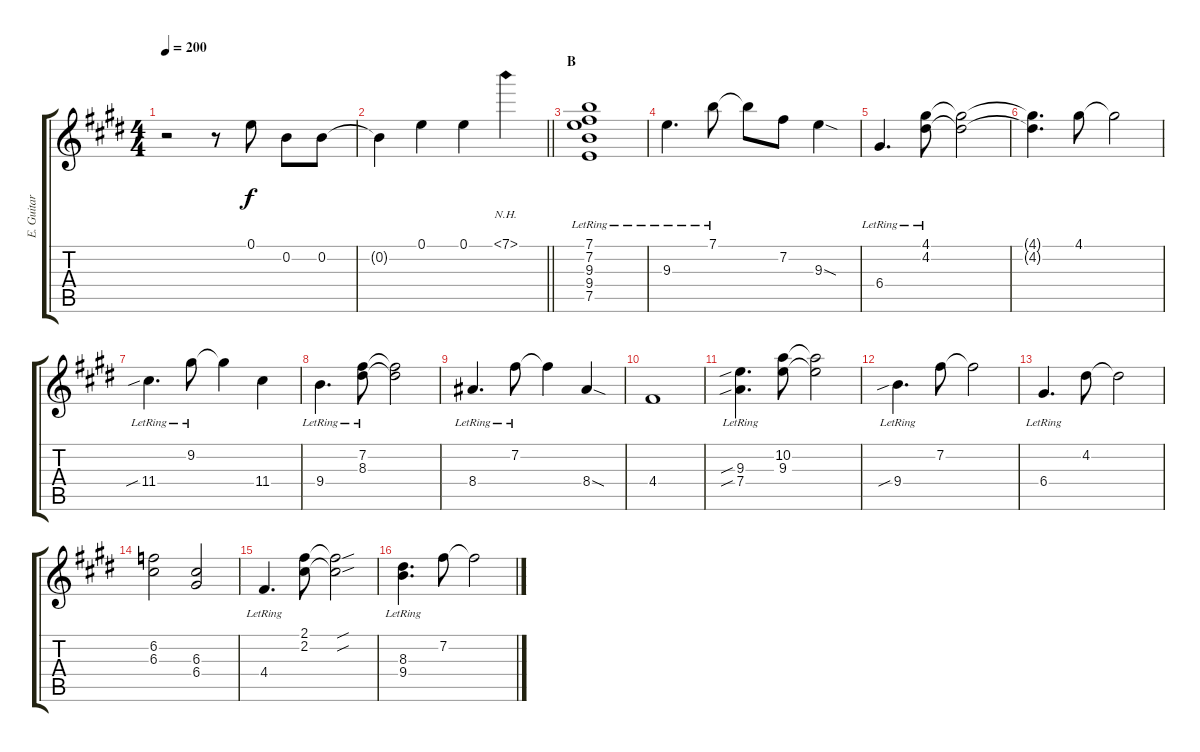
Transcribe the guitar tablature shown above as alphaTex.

\track ("E. Guitar I" "E. Guitar ") {instrument overdrivenguitar}
\staff {score tabs}
\tuning (E4 B3 G3 D3 A2 E2) {hide}
\ts (4 4)
\tempo 200
\clef g2
\ks e
r.2{dy f} r.8 0.1.8 0.2.8 0.2.8 |
\barLineRight lightlight
0.2{t}.4 0.1.4 0.1.4 7.1{nh}.4 |
\section ("" "B")
(7.1{lr} 7.2{lr} 9.3{lr} 9.4{lr} 7.5{lr}).1 |
9.3{lr}.4{d} 7.1{lr}.8 7.1{t}.8 7.2.8 9.3{sod}.4 |
6.4{lr}.4{d} (4.1{lr} 4.2{lr}).8 (4.1{t} 4.2{t}).2 |
(4.1{t} 4.2{t}).4{d} 4.1.8 4.1{t}.2 |
11.4{sib lr}.4{d} 9.2{lr}.8 9.2{t}.4 11.4.4 |
9.4{lr}.4{d} (7.2{lr} 8.3{lr}).8 (7.2{t} 8.3{t}).2 |
8.4{lr}.4{d} 7.2{lr}.8 7.2{t}.4 8.4{sod}.4 |
4.4.1 |
(9.3{sib lr} 7.4{sib lr}).4{d} (10.2 9.3).8 (10.2{t} 9.3{t}).2 |
9.4{sib lr}.4{d} 7.2.8 7.2{t}.2 |
6.4{lr}.4{d} 4.2.8 4.2{t}.2 |
(6.2 6.3).2 (6.3 6.4).2 |
4.4{lr}.4{d} (2.1 2.2).8 (2.1{sou t} 2.2{sou t}).2 |
(8.3{lr} 9.4{lr}).4{d} 7.2.8 7.2{t}.2
